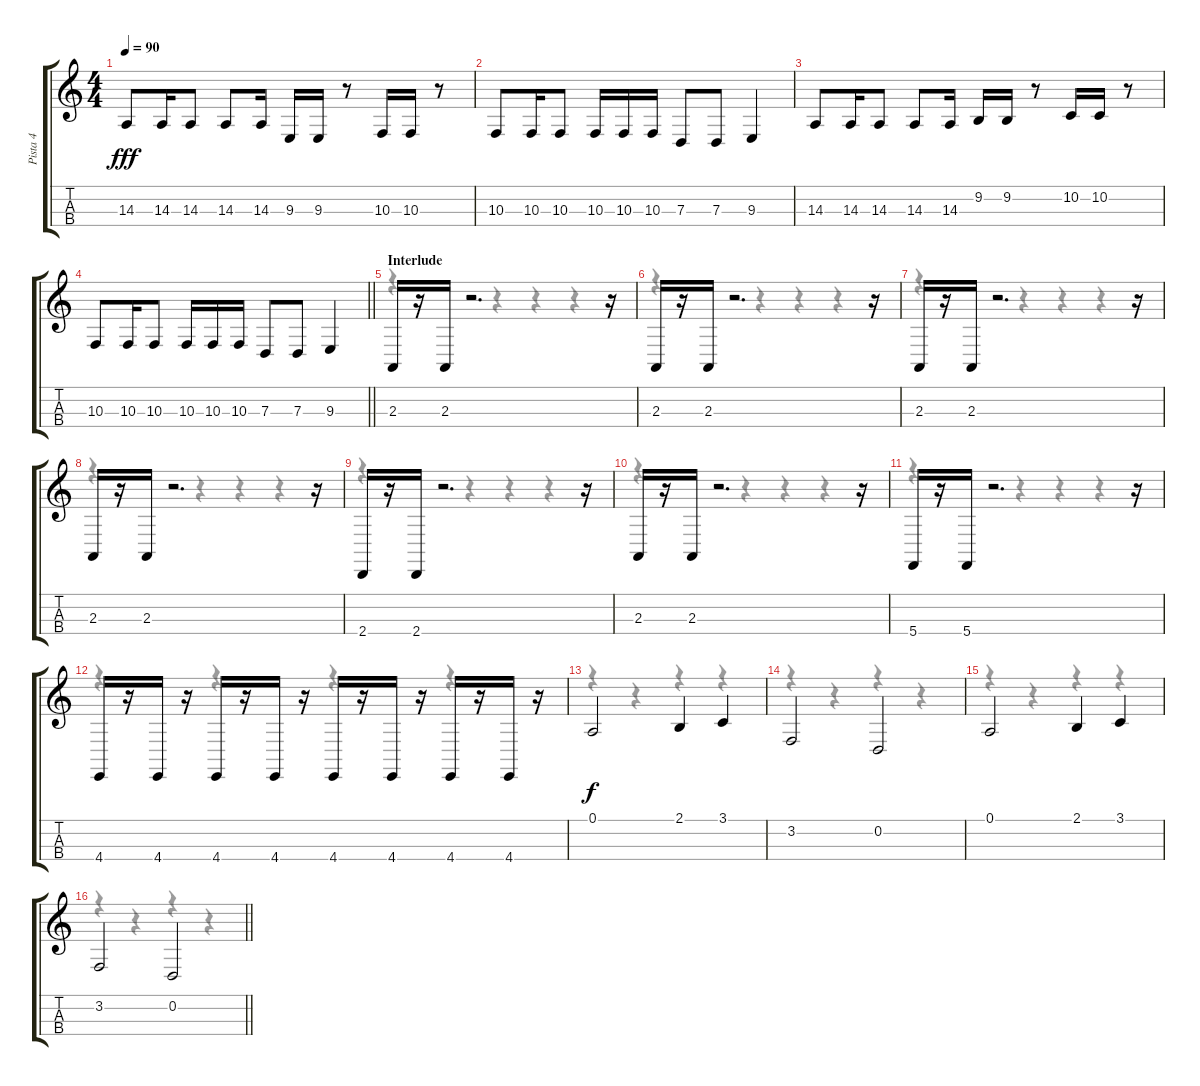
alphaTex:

\track ("Pista 4" "Pista 4") {instrument cello}
\staff {score tabs}
\tuning (A3 D3 G2 C2) {hide}
\voice
\ts (4 4)
\tempo 90
\clef g2
\ks c
14.3.8{dy fff} 14.3.16 14.3.8 14.3.8 14.3.16 9.3.16 9.3.16 r.8 10.3.16 10.3.16 r.8 |
10.3.8 10.3.16 10.3.8 10.3.16 10.3.16 10.3.16 7.3.8 7.3.8 9.3.4 |
14.3.8 14.3.16 14.3.8 14.3.8 14.3.16 9.2.16 9.2.16 r.8 10.2.16 10.2.16 r.8 |
\barLineRight lightlight
10.3.8 10.3.16 10.3.8 10.3.16 10.3.16 10.3.16 7.3.8 7.3.8 9.3.4 |
\section ("" "Interlude")
2.3.16 r.16 2.3.16 r.2{d} r.16 |
2.3.16 r.16 2.3.16 r.2{d} r.16 |
2.3.16 r.16 2.3.16 r.2{d} r.16 |
2.3.16 r.16 2.3.16 r.2{d} r.16 |
2.4.16 r.16 2.4.16 r.2{d} r.16 |
2.3.16 r.16 2.3.16 r.2{d} r.16 |
5.4.16 r.16 5.4.16 r.2{d} r.16 |
4.4.16 r.16 4.4.16 r.16 4.4.16 r.16 4.4.16 r.16 4.4.16 r.16 4.4.16 r.16 4.4.16 r.16 4.4.16 r.16 |
0.1.2{dy f} 2.1.4 3.1.4 |
3.2.2 0.2.2 |
0.1.2 2.1.4 3.1.4 |
\barLineRight lightlight
3.2.2 0.2.2
\voice
\clef g2
\ottava regular
\simile none
\ks c
|
|
|
\barLineRight lightlight
|
r.4 r.4 r.4 r.4 |
r.4 r.4 r.4 r.4 |
r.4 r.4 r.4 r.4 |
r.4 r.4 r.4 r.4 |
r.4 r.4 r.4 r.4 |
r.4 r.4 r.4 r.4 |
r.4 r.4 r.4 r.4 |
r.4 r.4 r.4 r.4 |
r.4 r.4 r.4 r.4 |
r.4 r.4 r.4 r.4 |
r.4 r.4 r.4 r.4 |
\barLineRight lightlight
r.4 r.4 r.4 r.4
